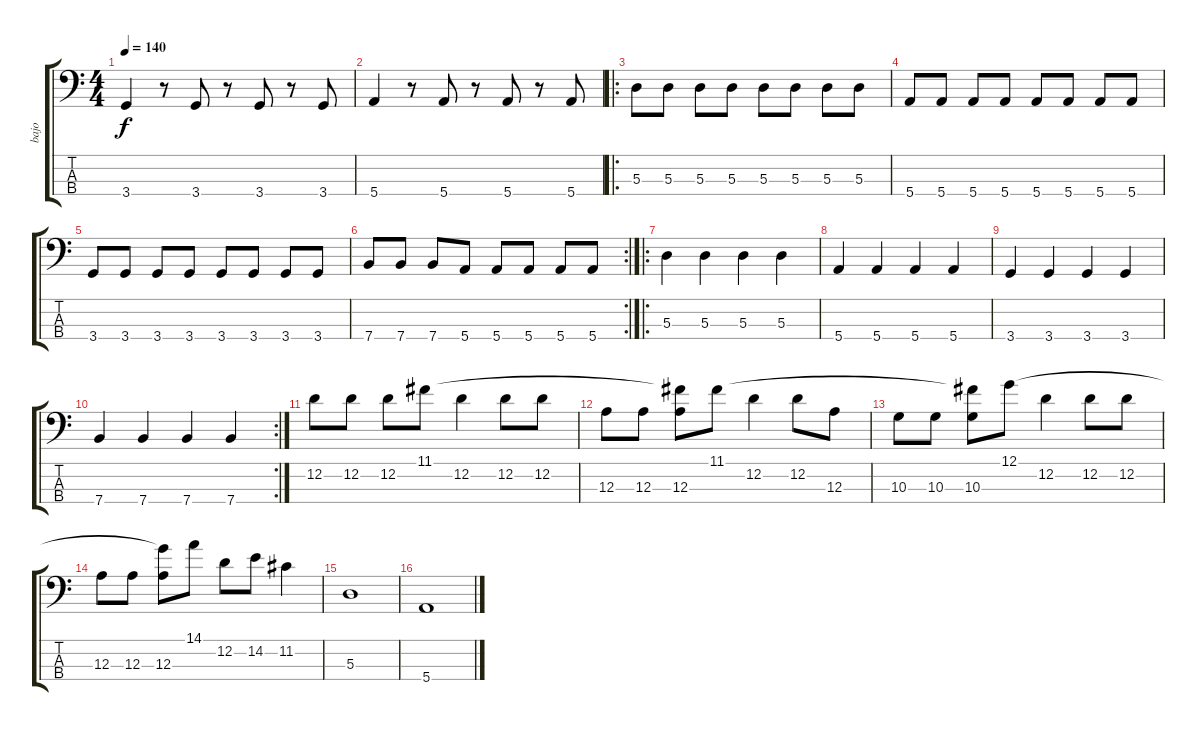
\track ("bajo" "bajo") {instrument electricbasspick}
\staff {score tabs}
\tuning (G2 D2 A1 E1) {hide}
\ts (4 4)
\tempo 140
\clef f4
\ks c
3.4.4{dy f} r.8 3.4.8 r.8 3.4.8 r.8 3.4.8 |
5.4.4 r.8 5.4.8 r.8 5.4.8 r.8 5.4.8 |
\ro
5.3.8 5.3.8 5.3.8 5.3.8 5.3.8 5.3.8 5.3.8 5.3.8 |
5.4.8 5.4.8 5.4.8 5.4.8 5.4.8 5.4.8 5.4.8 5.4.8 |
3.4.8 3.4.8 3.4.8 3.4.8 3.4.8 3.4.8 3.4.8 3.4.8 |
\rc 2
7.4.8 7.4.8 7.4.8 5.4.8 5.4.8 5.4.8 5.4.8 5.4.8 |
\ro
5.3.4 5.3.4 5.3.4 5.3.4 |
5.4.4 5.4.4 5.4.4 5.4.4 |
3.4.4 3.4.4 3.4.4 3.4.4 |
\rc 2
7.4.4 7.4.4 7.4.4 7.4.4 |
12.2.8 12.2.8 12.2.8 11.1.8 12.2.4 12.2.8 12.2.8 |
12.3.8 12.3.8 (11.1{t} 12.3).8 11.1.8 12.2.4 12.2.8 12.3.8 |
10.3.8 10.3.8 (11.1{t} 10.3).8 12.1.8 12.2.4 12.2.8 12.2.8 |
12.3.8 12.3.8 (12.1{t} 12.3).8 14.1.8 12.2.8 14.2.8 11.2.4 |
5.3.1 |
5.4.1
